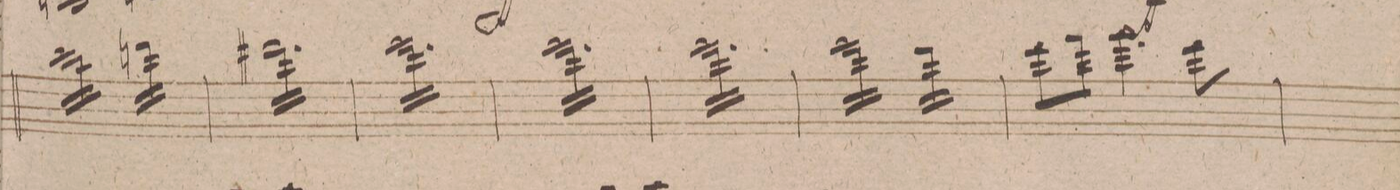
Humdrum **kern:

**kern	**dynam
*I"Violino 1mo	*
*clefG2	*
*k[f#c#g#d#]	*
*M3/4	*
16ccc#LL	.
16ccc#	.
16ccc#	.
16ccc#	.
16ccc#	.
16ccc#	.
16ccc#	.
16ccc#JJ	.
16dddnLL	.
16ddd	.
16ddd	.
16dddJJ	.
=146	=146
16ddd#XLL	.
16ddd#	.
16ddd#	.
16ddd#	.
16ddd#	.
16ddd#	.
16ddd#	.
16ddd#	.
16ddd#	.
16ddd#	.
16ddd#	.
16ddd#JJ	.
=147	=147
16eeeLL	.
16eee	.
16eee	.
16eee	.
16eee	.
16eee	.
16eee	.
16eee	.
16eee	.
16eee	.
16eee	.
16eeeJJ	.
=148	=148
16eeeLL	.
16eee	.
16eee	.
16eee	.
16eee	.
16eee	.
16eee	.
16eee	.
16eee	.
16eee	.
16eee	.
16eeeJJ	.
=149	=149
16eeeLL	.
16eee	.
16eee	.
16eee	.
16eee	.
16eee	.
16eee	.
16eee	.
16eee	.
16eee	.
16eee	.
16eeeJJ	.
=150	=150
16eeeLL	.
16eee	.
16eee	.
16eee	.
16eee	.
16eee	.
16eee	.
16eeeJJ	.
16ddd#LL	.
16ddd#	.
16ddd#	.
16ddd#JJ	.
*Xtremolo	*
=151	=151
8eeeL	.
8fff#J	.
4.ggg#	.
8eee	.
=152	=152
*-	*-
